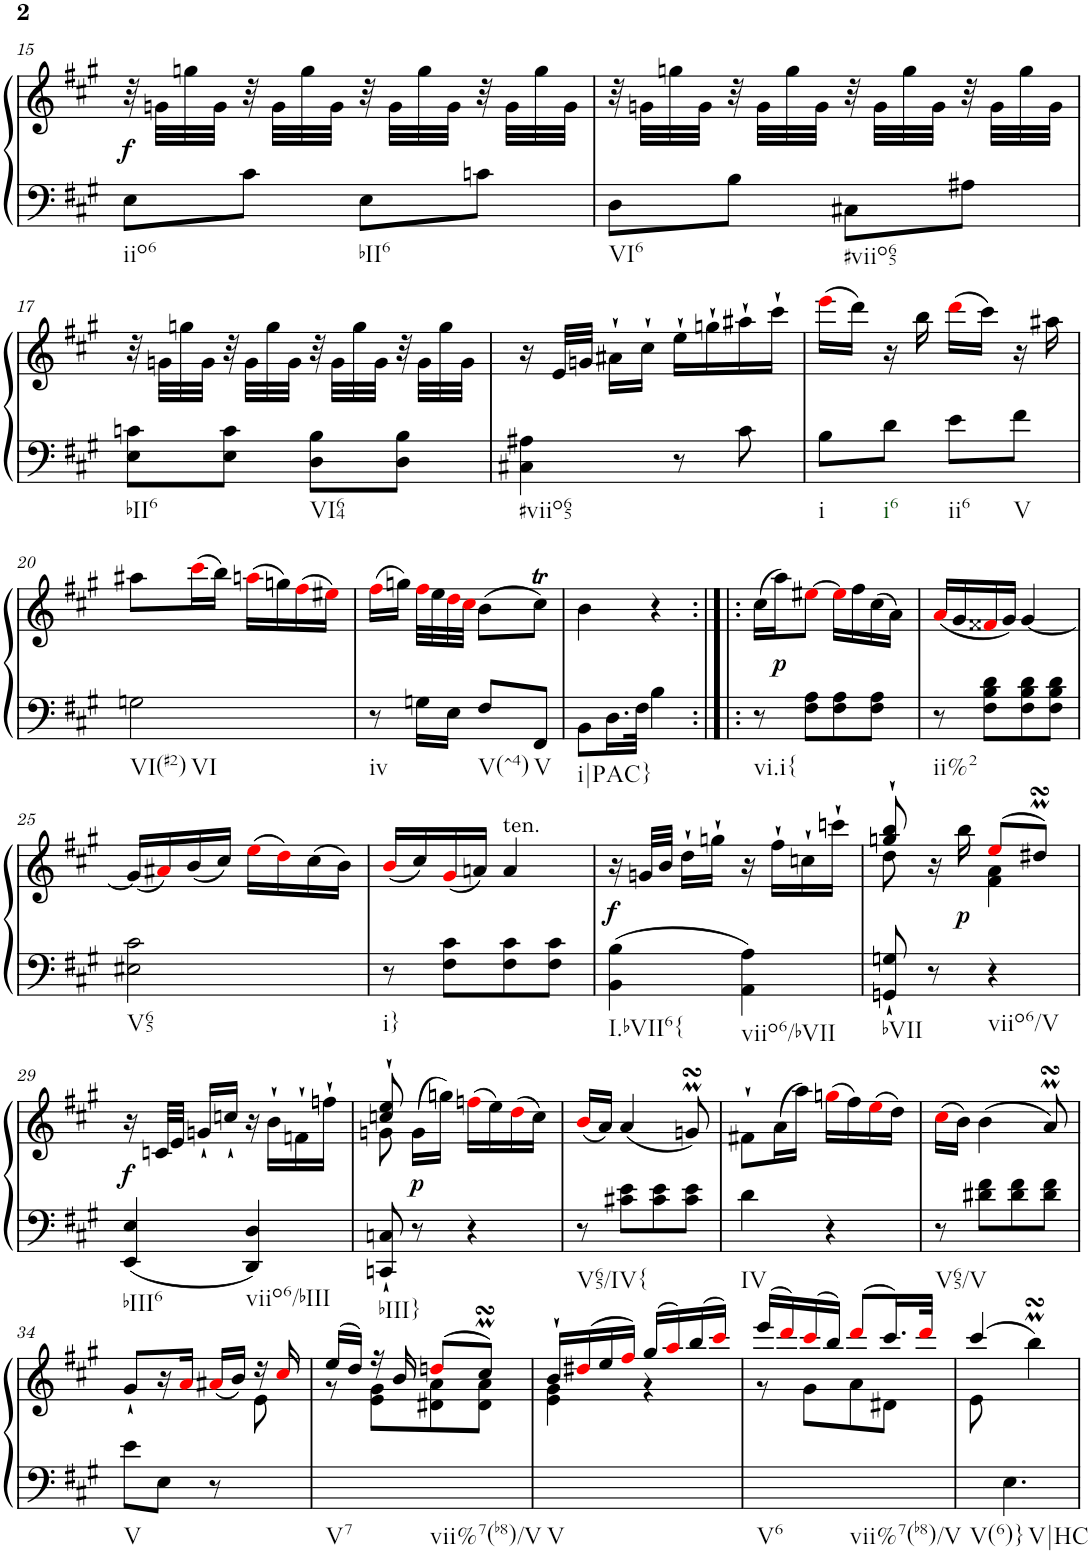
**kern	**kern	**dynam
*part1	*part1	*part1
*staff2	*staff1	*staff1/2
*I"Harpsichord	*	*
*I'Hch.	*	*
!!LO:PB:g=z
*clefF4	*clefG2	*
*k[f#c#g#]	*k[f#c#g#]	*
*M2/4	*M2/4	*
=15	=15	=15
!	!	!LO:DY:b
8E\L	32r	f
.	32gn\LLL	.
.	32ggn\	.
.	32g\JJJ	.
8c#\J	32r	.
.	32g\LLL	.
.	32gg\	.
.	32g\JJJ	.
8E\L	32r	.
.	32g\LLL	.
.	32gg\	.
.	32g\JJJ	.
8cn\J	32r	.
.	32g\LLL	.
.	32gg\	.
.	32g\JJJ	.
=16	=16	=16
8D\L	32r	.
.	32gn\LLL	.
.	32ggn\	.
.	32g\JJJ	.
8B\J	32r	.
.	32g\LLL	.
.	32gg\	.
.	32g\JJJ	.
8C#X\L	32r	.
.	32g\LLL	.
.	32gg\	.
.	32g\JJJ	.
8A#X\J	32r	.
.	32g\LLL	.
.	32gg\	.
.	32g\JJJ	.
!!LO:LB:g=z
=17	=17	=17
8E\ 8cn\L	32r	.
.	32gn\LLL	.
.	32ggn\	.
.	32g\JJJ	.
8E\ 8c\J	32r	.
.	32g\LLL	.
.	32gg\	.
.	32g\JJJ	.
8D\ 8B\L	32r	.
.	32g\LLL	.
.	32gg\	.
.	32g\JJJ	.
8D\ 8B\J	32r	.
.	32g\LLL	.
.	32gg\	.
.	32g\JJJ	.
=18	=18	=18
4C#X\ 4A#X\	16r	.
.	32e/LLL	.
.	32gn/JJJ	.
.	16a#X`\LL	.
.	16cc#`\JJ	.
8r	16ee`\LL	.
.	16ggn`\	.
8c#\	16aa#X`\	.
.	16ccc#`\JJ	.
=19	=19	=19
8B\L	(>16eeei\LL	.
.	16ddd\JJ)	.
8d\J	16r	.
.	16bb\	.
8e\L	(>16dddi\LL	.
.	16ccc#\JJ)	.
8f#\J	16r	.
.	16aa#X\	.
!!LO:LB:g=z
=20	=20	=20
2Gn\	8aa#X\L	.
.	(>16ccc#i\L	.
.	16bb\JJ)	.
.	(>16aani\LL	.
.	16ggn\)	.
.	(>16ff#i\	.
.	16ee#Xi\JJ)	.
=21	=21	=21
8r	(>16ff#i\LL	.
.	16ggn\JJ)	.
16Gn\LL	32ff#i\LLL	.
.	32ee\	.
16E\JJ	32ddi\	.
.	32cc#i\JJJ	.
8F#/L	(>8b\L	.
8FF#/J	8cc#t\J)	.
=22	=22	=22
8BB\L	4b\	.
16.D\L	.	.
32F#\JJk	.	.
4B\	4r	.
=23:|!|:	=23:|!|:	=23:|!|:
8r	(>16cc#\LL	.
!	!	!LO:DY:b
.	16aa\J)	p
8F#\ 8A\L	[8ee#Xi\J	.
8F#\ 8A\	16ee#i\LL]	.
.	16ff#\	.
8F#\ 8A\J	(>16cc#\	.
.	16a\JJ)	.
=24	=24	=24
8r	(<16ai/LL	.
.	16g#/	.
8F#\ 8B\ 8d\L	16f##Xi/	.
.	16g#/JJ)	.
8F#\ 8B\ 8d\	[4g#/	.
8F#\ 8B\ 8d\J	.	.
!!LO:LB:g=z
=25	=25	=25
2E#X\ 2c#\	(<16g#/LL]	.
.	16a#Xi/)	.
.	(<16b/	.
.	16cc#/JJ)	.
.	(>16eei\LL	.
.	16ddi\)	.
.	(>16cc#\	.
.	16b\JJ)	.
=26	=26	=26
8r	(<16bi/LL	.
.	16cc#/)	.
8F#\ 8c#\L	(<16g#i/	.
.	16an/JJ)	.
!	!LO:TX:a:t=ten.	!
8F#\ 8c#\	4a/	.
8F#\ 8c#\J	.	.
=27	=27	=27
!	!	!LO:DY:b
4BB\ 4B\	16r	f
.	32gn/LLL	.
.	32b/JJJ	.
.	16dd`\LL	.
.	16ggn`\JJ	.
4AA\ 4A\	16r	.
.	16ff#`\LL	.
.	16ccn`\	.
.	16cccn`\JJ	.
=28	=28	=28
*	*^	*
8GGn/` 8Gn/`	8ggn/` 8bb/`	8dd\	.
8r	16r	8ryy	.
!	!	!	!LO:DY:b
.	16bb\	.	p
4r	(>8eei/L	4f#\ 4a\	.
.	8dd#XmsSsS/J)	.	.
*	*v	*v	*
!!LO:LB:g=z
=29	=29	=29
!	!	!LO:DY:b
4EE/ 4E/	16r	f
.	32cn/LLL	.
.	32e/JJJ	.
.	16gn`/LL	.
.	16ccn`/JJ	.
4DD/ 4D/	16r	.
.	16b`\LL	.
.	16fn`\	.
.	16ffn`\JJ	.
=30	=30	=30
*	*^	*
8CCn/` 8Cn/`	8ccn/` 8ee/`	8gn\	.
!	!	!	!LO:DY:b
8r	(>16g\LL	4.ryy	p
.	16ggn\JJ)	.	.
4r	(>16ffni\LL	.	.
.	16ee\)	.	.
.	(>16ddi\	.	.
.	16cc\JJ)	.	.
*	*v	*v	*
=31	=31	=31
8r	(<16bi/LL	.
.	16a/JJ)	.
8c#X\ 8e\L	(<4a/	.
8c#\ 8e\	.	.
8c#\ 8e\J	8gnMsSSs/)	.
=32	=32	=32
4d\	8f#X`\L	.
.	(>16a\L	.
.	16aa\JJ)	.
4r	(>16ggni\LL	.
.	16ff#\)	.
.	(>16eei\	.
.	16dd\JJ)	.
=33	=33	=33
8r	(>16cc#i\LL	.
.	16b\JJ)	.
8d#X\ 8f#\L	(>4b\	.
8d#\ 8f#\	.	.
8d#\ 8f#\J	8aMsSSs/)	.
!!LO:LB:g=z
=34	=34	=34
*	*^	*
8e\L	8g#`/L	4.ryy	.
8E\J	16r	.	.
.	16ai/JJ	.	.
8r	(<16a#Xi/LL	.	.
.	16b/JJ)	.	.
8ryy	16r	8e\	.
.	16cc#i/	.	.
=35	=35	=35	=35
2ryy	(>16ee/LL	8r	.
.	16dd/JJ)	.	.
.	16r	8e\ 8g#\L	.
.	16b/	.	.
.	(>8ddni/L	8d#X\ 8a\	.
.	8cc#msSsS/J)	8d#\ 8a\J	.
=36	=36	=36	=36
2ryy	16b`/LL	4e\ 4g#\	.
.	(>16dd#Xi/	.	.
.	16ee/	.	.
.	16ff#i/JJ)	.	.
.	(>16gg#/LL	4r	.
.	16aai/)	.	.
.	(>16bb/	.	.
.	16ccc#i/JJ)	.	.
=37	=37	=37	=37
2ryy	(>16eee/LL	8r	.
.	16dddi/)	.	.
.	(>16ccc#i/	8g#\L	.
.	16bb/JJ)	.	.
.	(>8dddi/L	8a\	.
.	16.ccc#/L)	8d#X\J	.
.	32dddi/JJk	.	.
=38	=38	=38	=38
8ryy	(>4ccc#/	8e\	.
4.E\	.	4.ryy	.
.	4bbMsSSS\)	.	.
*	*v	*v	*
=	=	=
*-	*-	*-
